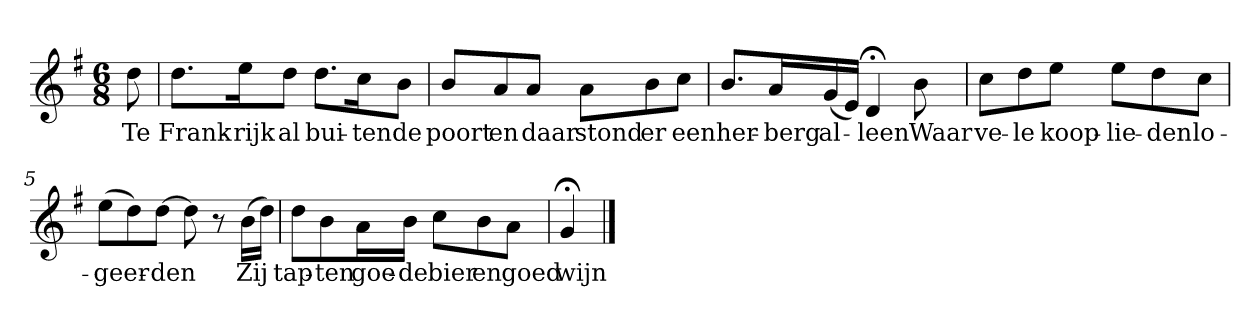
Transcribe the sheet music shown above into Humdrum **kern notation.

**kern	**text
*part1	*part1
*staff1	*staff1
*k[f#]	*
*G:	*
*M6/8	*
*MM100	*
=	=
8dd	Te
=1	=1
8.ddL	Frank-
16eeK	-rijk
8ddJ	al
8.ddL	bui-
16ccK	-ten
8bJ	de
=2	=2
8bL	poort
8a	en
8aJ	daar
8aL	stond
8b	er
8ccJ	een
=3	=3
8.bL	her-
16aL	-berg
(16g	al-
16eJJ)	.
4d;<	-leen
8b	Waar
=4	=4
8ccL	ve-
8dd	-le
8eeJ	koop-
8eeL	-lie-
8dd	-den
8ccJ	lo-
=5	=5
(8eeL	-geer-
8dd)	.
[8ddJ	-den
8dd]	.
8r	.
(16bLL	Zij
16ddJJ)	.
=6	=6
8ddL	tap-
8b	-ten
16aL	goe-
16bJJ	-de
8ccL	bier
8b	en
8aJ	goed
=7	=7
4g;<	wijn
==	==
*-	*-
